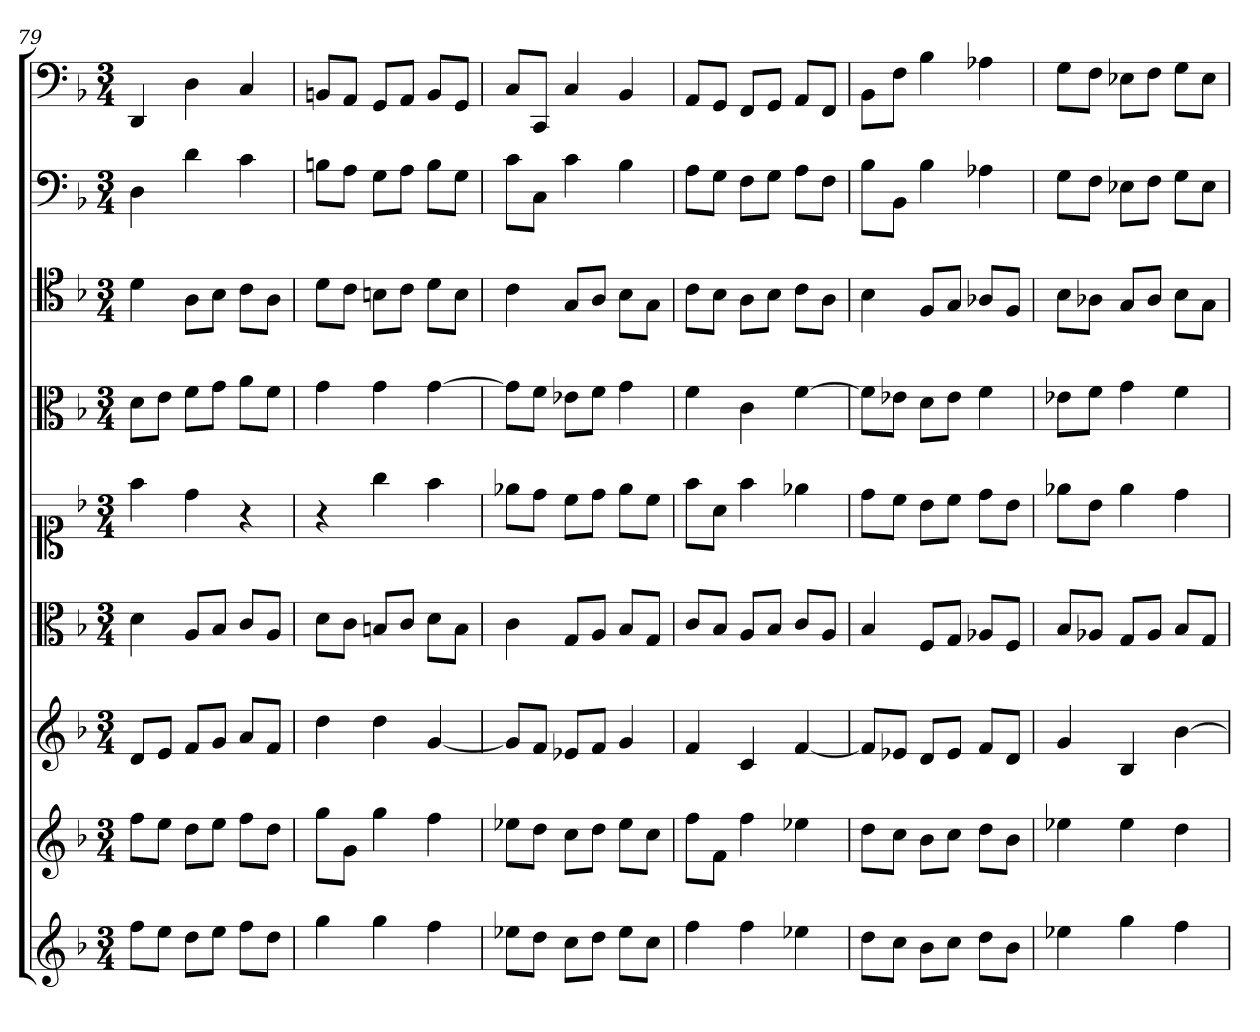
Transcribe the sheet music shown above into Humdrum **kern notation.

**kern	**kern	**kern	**kern	**kern	**kern	**kern	**kern	**kern
*part9	*part8	*part7	*part6	*part5	*part4	*part3	*part2	*part1
*staff9	*staff8	*staff7	*staff6	*staff5	*staff4	*staff3	*staff2	*staff1
*	*	*	*clefC3	*clefC1	*clefC3	*clefC4	*clefF4	*clefF4
*k[b-]	*k[b-]	*k[b-]	*k[b-]	*k[b-]	*k[b-]	*k[b-]	*k[b-]	*k[b-]
*d:	*d:	*d:	*d:	*d:	*d:	*d:	*d:	*d:
*M3/4	*M3/4	*M3/4	*M3/4	*M3/4	*M3/4	*M3/4	*M3/4	*M3/4
=79	=79	=79	=79	=79	=79	=79	=79	=79
8ffL	8ffL	8dL	4d	4ff	8d\L	4d	4D	4DD
8eeJ	8eeJ	8eJ	.	.	8e\J	.	.	.
8ddL	8ddL	8fL	8A/L	4dd	8f\L	8A\L	4d	4D
8eeJ	8eeJ	8gJ	8B-/J	.	8g\J	8B-\J	.	.
8ffL	8ffL	8aL	8c/L	4r	8a\L	8c\L	4c	4C
8ddJ	8ddJ	8fJ	8A/J	.	8f\J	8A\J	.	.
=80	=80	=80	=80	=80	=80	=80	=80	=80
4gg	8ggL	4dd	8d\L	4r	4g	8d\L	8Bn\L	8BBn/L
.	8gJ	.	8c\J	.	.	8c\J	8A\J	8AA/J
4gg	4gg	4dd	8Bn/L	4gg	4g	8Bn\L	8G\L	8GG/L
.	.	.	8c/J	.	.	8c\J	8A\J	8AA/J
4ff	4ff	[4g	8d\L	4ff	[4g	8d\L	8B\L	8BB/L
.	.	.	8B\J	.	.	8B\J	8G\J	8GG/J
=81	=81	=81	=81	=81	=81	=81	=81	=81
8ee-XL	8ee-XL	8gL]	4c	8ee-X\L	8g\L]	4c	8c\L	8C/L
8ddJ	8ddJ	8fJ	.	8dd\J	8f\J	.	8C\J	8CC/J
8ccL	8ccL	8e-XL	8G/L	8cc\L	8e-X\L	8G/L	4c	4C
8ddJ	8ddJ	8fJ	8A/J	8dd\J	8f\J	8A/J	.	.
8ee-L	8ee-L	4g	8B-/L	8ee-\L	4g	8B-\L	4B-	4BB-
8ccJ	8ccJ	.	8G/J	8cc\J	.	8G\J	.	.
=82	=82	=82	=82	=82	=82	=82	=82	=82
4ff	8ffL	4f	8c/L	8ff\L	4f	8c\L	8A\L	8AA/L
.	8fJ	.	8B-/J	8a\J	.	8B-\J	8G\J	8GG/J
4ff	4ff	4c	8A/L	4ff	4c	8A\L	8F\L	8FF/L
.	.	.	8B-/J	.	.	8B-\J	8G\J	8GG/J
4ee-X	4ee-X	[4f	8c/L	4ee-X	[4f	8c\L	8A\L	8AA/L
.	.	.	8A/J	.	.	8A\J	8F\J	8FF/J
=83	=83	=83	=83	=83	=83	=83	=83	=83
8ddL	8ddL	8fL]	4B-	8dd\L	8f\L]	4B-	8B-\L	8BB-\L
8ccJ	8ccJ	8e-XJ	.	8cc\J	8e-X\J	.	8BB-\J	8F\J
8b-L	8b-L	8dL	8F/L	8b-\L	8d\L	8F/L	4B-	4B-
8ccJ	8ccJ	8e-J	8G/J	8cc\J	8e-\J	8G/J	.	.
8ddL	8ddL	8fL	8A-X/L	8dd\L	4f	8A-X/L	4A-X	4A-X
8b-J	8b-J	8dJ	8F/J	8b-\J	.	8F/J	.	.
=84	=84	=84	=84	=84	=84	=84	=84	=84
4ee-X	4ee-X	4g	8B-/L	8ee-X\L	8e-X\L	8B-\L	8G\L	8G\L
.	.	.	8A-X/J	8b-\J	8f\J	8A-X\J	8F\J	8F\J
4gg	4ee-	4B-	8G/L	4ee-	4g	8G/L	8E-X\L	8E-X\L
.	.	.	8A-/J	.	.	8A-/J	8F\J	8F\J
4ff	4dd	[4b-	8B-/L	4dd	4f	8B-\L	8G\L	8G\L
.	.	.	8G/J	.	.	8G\J	8E-\J	8E-\J
=	=	=	=	=	=	=	=	=
*-	*-	*-	*-	*-	*-	*-	*-	*-
